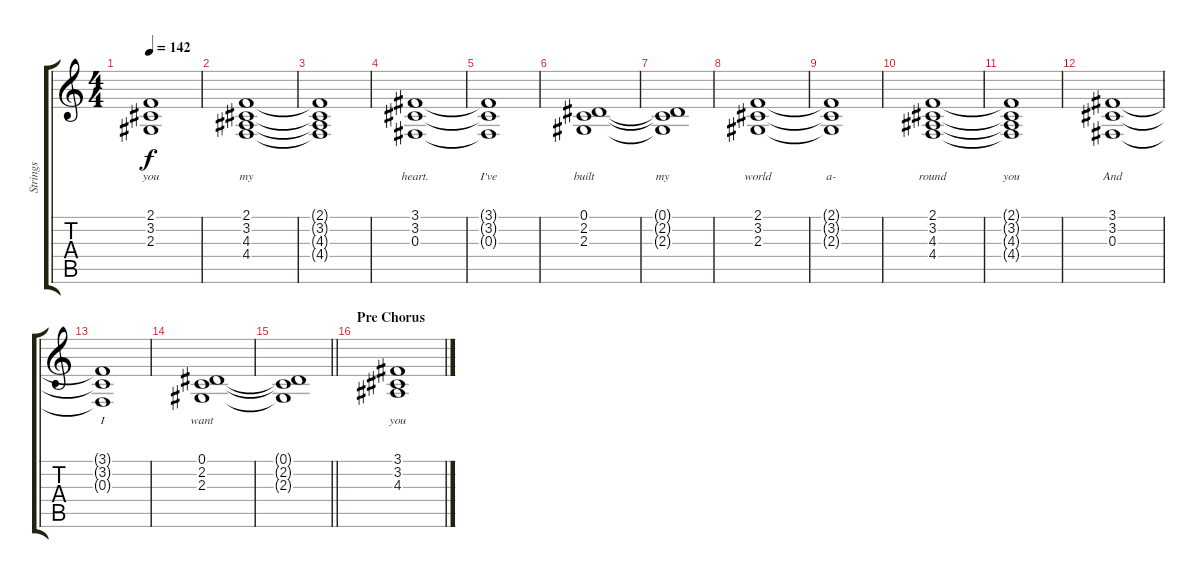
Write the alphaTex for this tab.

\track ("Strings" "Strings") {instrument stringensemble2}
\staff {score tabs}
\tuning (Eb4 Bb3 Gb3 Db3 Ab2 Eb2) {hide}
\ts (4 4)
\tempo 142
\clef g2
\ks c
(2.1{t} 3.2{t} 2.3{t}).1{lyrics (0 "you") lyrics (1 "") lyrics (2 "") lyrics (3 "") lyrics (4 "") dy f} |
(2.1 3.2 4.3 4.4).1{lyrics (0 "my") lyrics (1 "") lyrics (2 "") lyrics (3 "") lyrics (4 "")} |
(2.1{t} 3.2{t} 4.3{t} 4.4{t}).1{lyrics (0 "") lyrics (1 "") lyrics (2 "") lyrics (3 "") lyrics (4 "")} |
(3.1 3.2 0.3).1{lyrics (0 "heart.") lyrics (1 "") lyrics (2 "") lyrics (3 "") lyrics (4 "")} |
(3.1{t} 3.2{t} 0.3{t}).1{lyrics (0 "I've") lyrics (1 "") lyrics (2 "") lyrics (3 "") lyrics (4 "")} |
(0.1 2.2 2.3).1{lyrics (0 "built") lyrics (1 "") lyrics (2 "") lyrics (3 "") lyrics (4 "")} |
(0.1{t} 2.2{t} 2.3{t}).1{lyrics (0 "my") lyrics (1 "") lyrics (2 "") lyrics (3 "") lyrics (4 "")} |
(2.1 3.2 2.3).1{lyrics (0 "world") lyrics (1 "") lyrics (2 "") lyrics (3 "") lyrics (4 "")} |
(2.1{t} 3.2{t} 2.3{t}).1{lyrics (0 "a-") lyrics (1 "") lyrics (2 "") lyrics (3 "") lyrics (4 "")} |
(2.1 3.2 4.3 4.4).1{lyrics (0 "round") lyrics (1 "") lyrics (2 "") lyrics (3 "") lyrics (4 "")} |
(2.1{t} 3.2{t} 4.3{t} 4.4{t}).1{lyrics (0 "you") lyrics (1 "") lyrics (2 "") lyrics (3 "") lyrics (4 "")} |
(3.1 3.2 0.3).1{lyrics (0 "And") lyrics (1 "") lyrics (2 "") lyrics (3 "") lyrics (4 "")} |
(3.1{t} 3.2{t} 0.3{t}).1{lyrics (0 "I") lyrics (1 "") lyrics (2 "") lyrics (3 "") lyrics (4 "")} |
(0.1 2.2 2.3).1{lyrics (0 "want") lyrics (1 "") lyrics (2 "") lyrics (3 "") lyrics (4 "")} |
\barLineRight lightlight
(0.1{t} 2.2{t} 2.3{t}).1{lyrics (0 "") lyrics (1 "") lyrics (2 "") lyrics (3 "") lyrics (4 "")} |
\section ("" "Pre Chorus")
(3.1 3.2 4.3).1{lyrics (0 "you") lyrics (1 "") lyrics (2 "") lyrics (3 "") lyrics (4 "")}
